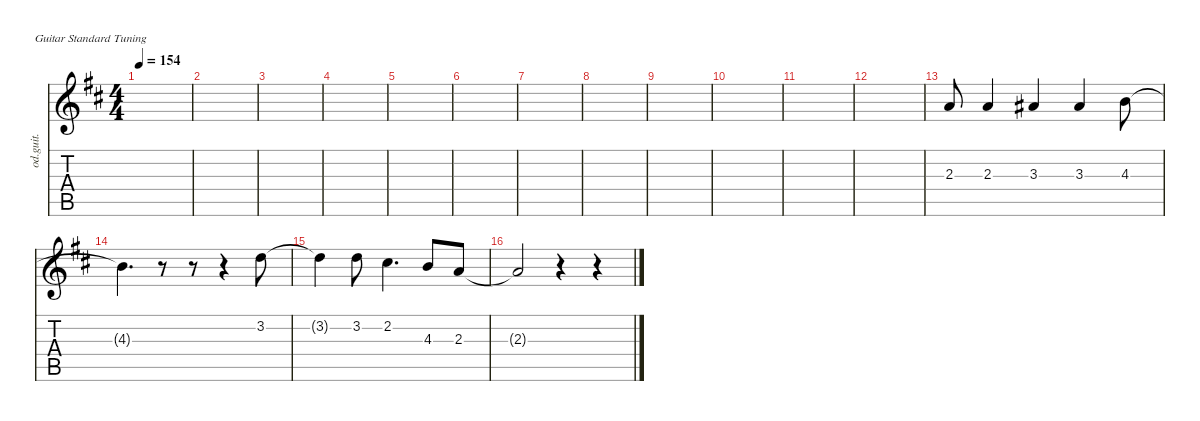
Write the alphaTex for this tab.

\defaultSystemsLayout 4
\hideDynamics
\bracketExtendMode nobrackets
\track ("Overdriven Guitar" "od.guit.") {instrument overdrivenguitar}
\staff {score tabs}
\tuning (E4 B3 G3 D3 A2 E2)
\ts (4 4)
\tempo 154
\clef g2
\ks d
|
|
|
|
|
|
|
|
|
|
|
|
2.3{acc forcenatural}.8 2.3{acc forcenatural}.4 3.3{acc #}.4 3.3{acc #}.4 4.3{acc forcenatural}.8 |
4.3{t acc forcenatural}.4{d} r.8 r.8 r.4 3.2{acc forcenatural}.8 |
3.2{t acc forcenatural}.4 3.2{acc forcenatural}.8 2.2{acc #}.4{d} 4.3{acc forcenatural}.8 2.3{acc forcenatural}.8 |
2.3{t acc forcenatural}.2 r.4 r.4
